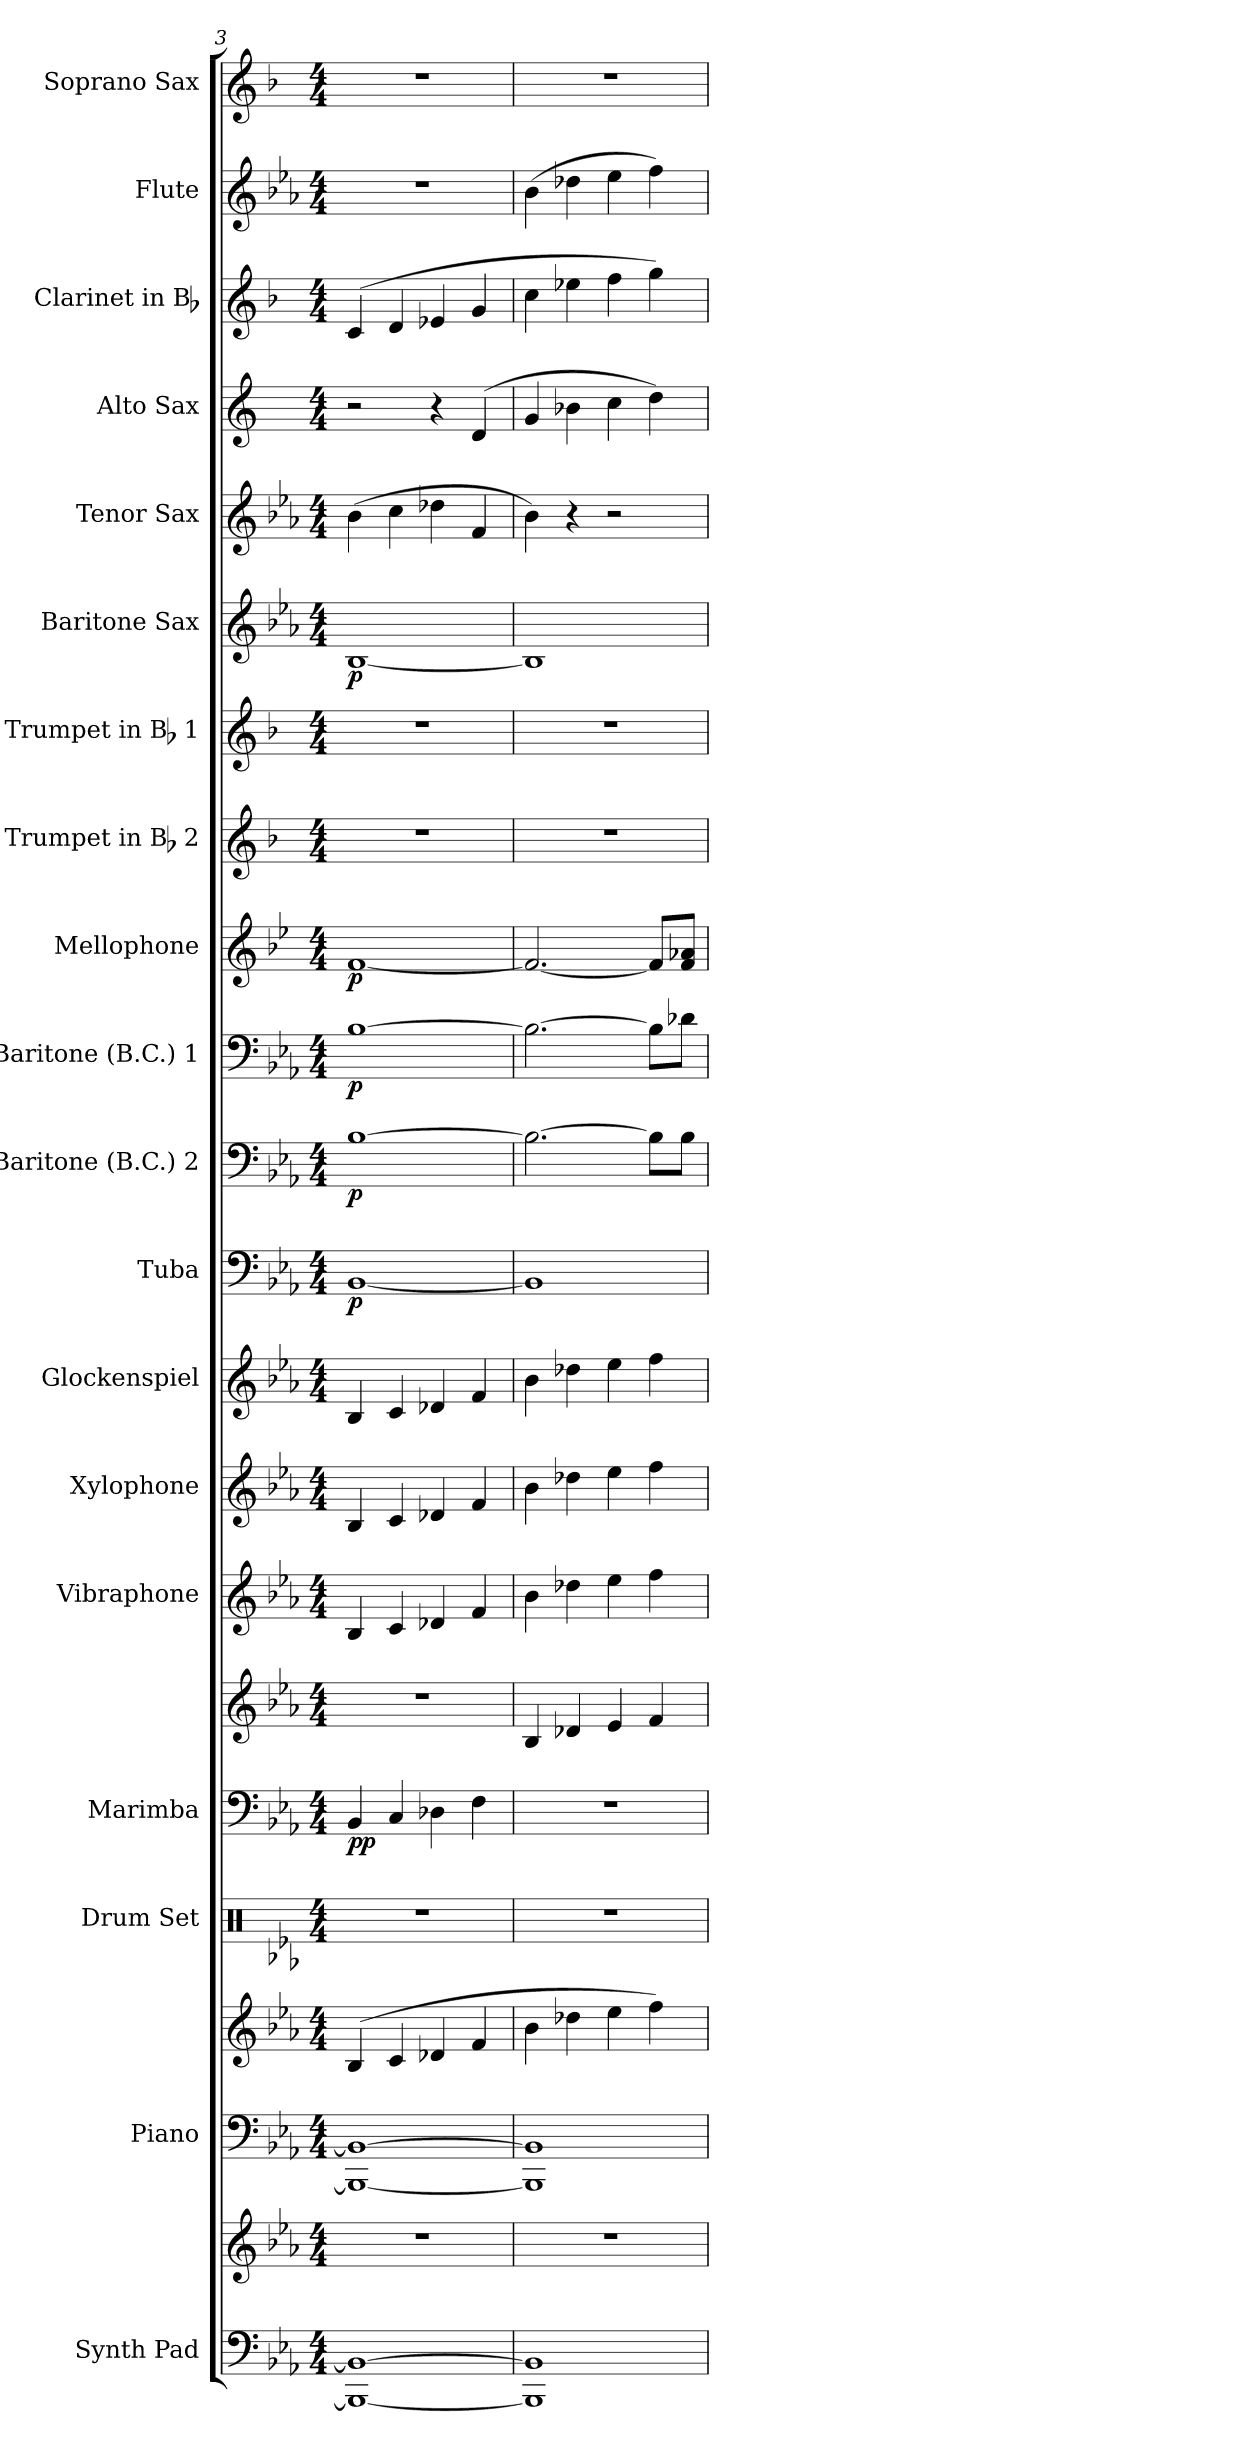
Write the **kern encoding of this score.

**kern	**kern	**kern	**kern	**kern	**kern	**kern	**dynam	**kern	**kern	**kern	**kern	**dynam	**kern	**dynam	**kern	**dynam	**kern	**dynam	**kern	**kern	**kern	**dynam	**kern	**kern	**kern	**kern	**kern
*part19	*part19	*part18	*part18	*part17	*part16	*part16	*part16	*part15	*part14	*part13	*part12	*part12	*part11	*part11	*part10	*part10	*part9	*part9	*part8	*part7	*part6	*part6	*part5	*part4	*part3	*part2	*part1
*staff22	*staff21	*staff20	*staff19	*staff18	*staff17	*staff16	*staff16/17	*staff15	*staff14	*staff13	*staff12	*staff12	*staff11	*staff11	*staff10	*staff10	*staff9	*staff9	*staff8	*staff7	*staff6	*staff6	*staff5	*staff4	*staff3	*staff2	*staff1
*I"Synth Pad	*	*I"Piano	*	*I"Drum Set	*I"Marimba	*	*	*I"Vibraphone	*I"Xylophone	*I"Glockenspiel	*I"Tuba	*	*I"Baritone (B.C.) 2	*	*I"Baritone (B.C.) 1	*	*I"Mellophone	*	*I"Trumpet in Bb 2	*I"Trumpet in Bb 1	*I"Baritone Sax	*	*I"Tenor Sax	*I"Alto Sax	*I"Clarinet in Bb	*I"Flute	*I"Soprano Sax
*I'Pad	*	*I'Pno.	*	*I'D. S.	*I'Mrb.	*	*	*I'Vib.	*I'Xyl.	*I'Glk.	*I'Tuba	*	*I'Bar. 2	*	*I'Bar. 1	*	*I'Mello.	*	*	*	*I'B. Sx.	*	*I'T. Sx.	*I'A. Sx.	*	*I'Fl.	*I'S. Sx.
*clefF4	*clefG2	*clefF4	*clefG2	*clefX	*clefF4	*clefG2	*	*clefG2	*clefG2	*clefG2	*clefF4	*	*clefF4	*	*clefF4	*	*clefG2	*	*clefG2	*clefG2	*clefG2	*	*clefG2	*clefG2	*clefG2	*clefG2	*clefG2
*	*	*	*	*	*	*	*	*	*ITrd-7c-12	*ITrd-14c-24	*	*	*	*	*	*	*ITrd4c7	*	*ITrd1c2	*ITrd1c2	*ITrd12c21	*	*ITrd8c14	*ITrd5c9	*ITrd1c2	*	*ITrd1c2
*k[b-e-a-]	*k[b-e-a-]	*k[b-e-a-]	*k[b-e-a-]	*k[b-e-a-]	*k[b-e-a-]	*k[b-e-a-]	*	*k[b-e-a-]	*k[b-e-a-]	*k[b-e-a-]	*k[b-e-a-]	*	*k[b-e-a-]	*	*k[b-e-a-]	*	*k[b-e-a-]	*	*k[b-e-a-]	*k[b-e-a-]	*k[b-e-a-]	*	*k[b-e-a-]	*k[b-e-a-]	*k[b-e-a-]	*k[b-e-a-]	*k[b-e-a-]
*E-:	*E-:	*E-:	*E-:	*E-:	*E-:	*E-:	*	*E-:	*E-:	*E-:	*E-:	*	*E-:	*	*E-:	*	*E-:	*	*E-:	*E-:	*	*	*E-:	*	*E-:	*E-:	*E-:
*M4/4	*M4/4	*M4/4	*M4/4	*M4/4	*M4/4	*M4/4	*	*M4/4	*M4/4	*M4/4	*M4/4	*	*M4/4	*	*M4/4	*	*M4/4	*	*M4/4	*M4/4	*M4/4	*	*M4/4	*M4/4	*M4/4	*M4/4	*M4/4
=3	=3	=3	=3	=3	=3	=3	=3	=3	=3	=3	=3	=3	=3	=3	=3	=3	=3	=3	=3	=3	=3	=3	=3	=3	=3	=3	=3
!	!	!	!	!	!	!	!LO:DY:b=2	!	!	!	!	!LO:DY:b	!	!LO:DY:b	!	!LO:DY:b	!	!LO:DY:b	!	!	!	!LO:DY:b	!	!	!	!	!
1BBB-_ 1BB-_	1r	1BBB-_ 1BB-_	(>4B-/	1r	4BB-/	1r	pp	4B-/	4b-/	4bb-/	[1BB-	p	[1B-	p	[1B-	p	[1B-	p	1r	1r	[1BB-	p	(>4B-\	2r	(>4B-/	1r	1r
.	.	.	4c/	.	4C/	.	.	4c/	4cc/	4ccc/	.	.	.	.	.	.	.	.	.	.	.	.	4c\	.	4c/	.	.
.	.	.	4d-X/	.	4D-X\	.	.	4d-X/	4dd-X/	4ddd-X/	.	.	.	.	.	.	.	.	.	.	.	.	4d-X\	4r	4d-X/	.	.
.	.	.	4f/	.	4F\	.	.	4f/	4ff/	4fff/	.	.	.	.	.	.	.	.	.	.	.	.	4F/	(>4F/	4f/	.	.
=4	=4	=4	=4	=4	=4	=4	=4	=4	=4	=4	=4	=4	=4	=4	=4	=4	=4	=4	=4	=4	=4	=4	=4	=4	=4	=4	=4
1BBB-] 1BB-]	1r	1BBB-] 1BB-]	4b-\	1r	1r	4B-/	.	4b-\	4bb-\	4bbb-\	1BB-]	.	2.B-\_	.	2.B-\_	.	2.B-/_	.	1r	1r	1BB-]	.	4B-\)	4B-/	4b-\	(>4b-\	1r
.	.	.	4dd-X\	.	.	4d-X/	.	4dd-X\	4ddd-X\	4dddd-X\	.	.	.	.	.	.	.	.	.	.	.	.	4r	4d-X\	4dd-X\	4dd-X\	.
.	.	.	4ee-\	.	.	4e-/	.	4ee-\	4eee-\	4eeee-\	.	.	.	.	.	.	.	.	.	.	.	.	2r	4e-\	4ee-\	4ee-\	.
.	.	.	4ff\)	.	.	4f/	.	4ff\	4fff\	4ffff\	.	.	8B-\L]	.	8B-\L]	.	8B-/L]	.	.	.	.	.	.	4f\)	4ff\)	4ff\)	.
.	.	.	.	.	.	.	.	.	.	.	.	.	8B-\J	.	8d-X\J	.	8B-/ 8d-X/J	.	.	.	.	.	.	.	.	.	.
=	=	=	=	=	=	=	=	=	=	=	=	=	=	=	=	=	=	=	=	=	=	=	=	=	=	=	=
*-	*-	*-	*-	*-	*-	*-	*-	*-	*-	*-	*-	*-	*-	*-	*-	*-	*-	*-	*-	*-	*-	*-	*-	*-	*-	*-	*-
